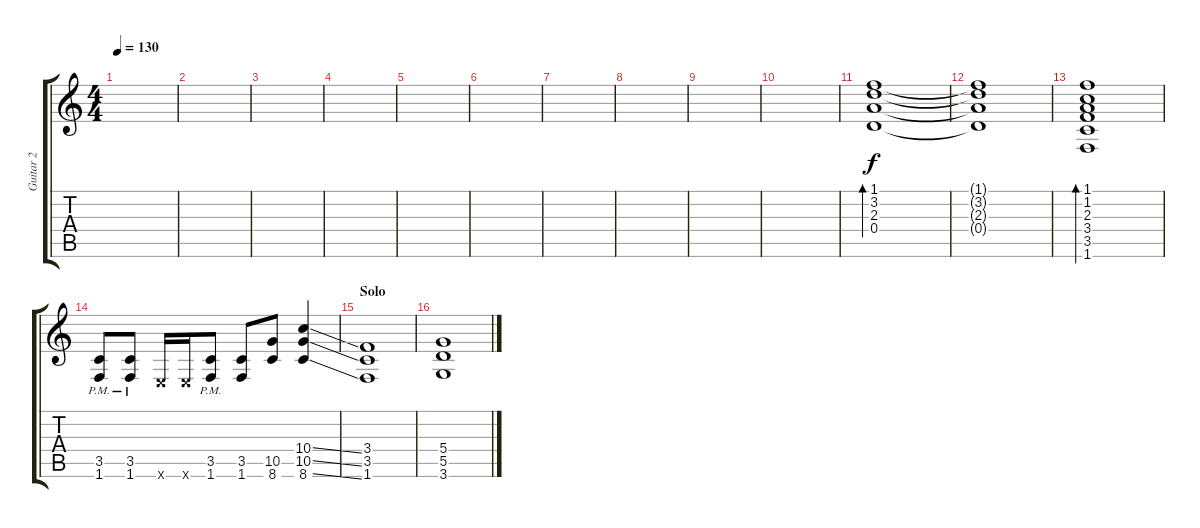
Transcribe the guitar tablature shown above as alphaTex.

\track ("Guitar 2" "Guitar 2") {instrument electricguitarclean}
\staff {score tabs}
\tuning (E4 B3 G3 D3 A2 E2) {hide}
\ts (4 4)
\tempo 130
\clef g2
\ks c
|
|
|
|
|
|
|
|
|
|
(1.1 3.2 2.3 0.4).1{bd 480} |
(1.1{t} 3.2{t} 2.3{t} 0.4{t}).1 |
(1.1 1.2 2.3 3.4 3.5 1.6).1{bd 240} |
(3.5{pm} 1.6{pm}).8{volume 16 instrument overdrivenguitar} (3.5{pm} 1.6{pm}).8 0.6{x}.16 0.6{x}.16 (3.5{pm} 1.6{pm}).8 (3.5 1.6).8 (10.5 8.6).8 (10.4{ss} 10.5{ss} 8.6{ss}).4 |
\section ("" "Solo")
(3.4 3.5 1.6).1 |
(5.4 5.5 3.6).1
